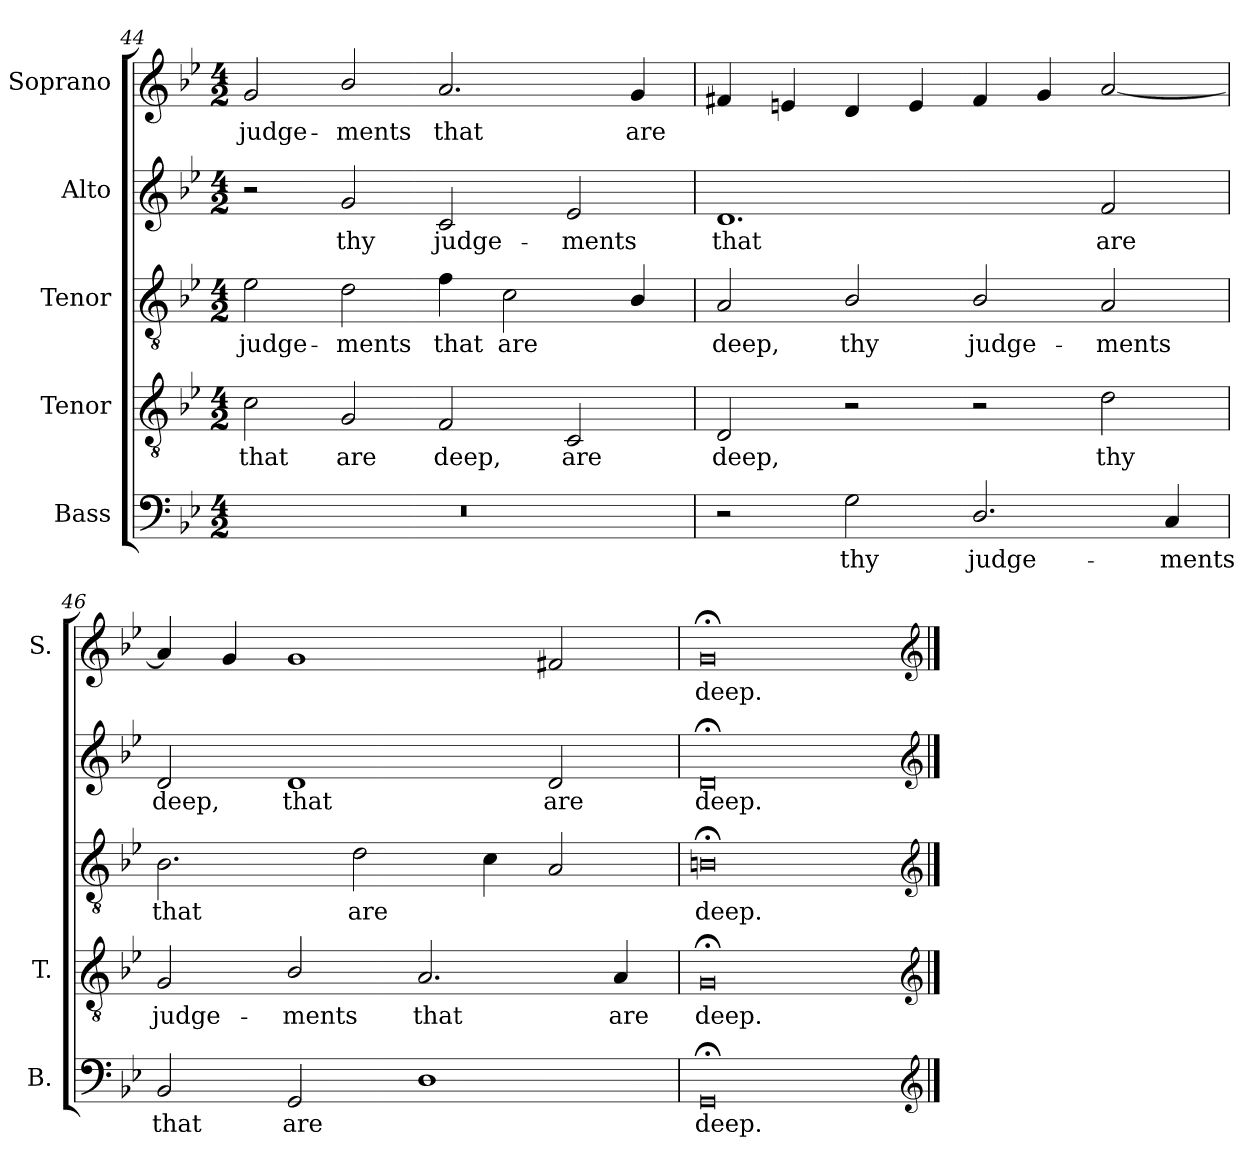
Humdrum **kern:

**kern	**text	**kern	**text	**kern	**text	**kern	**text	**kern	**text
*part5	*part5	*part4	*part4	*part3	*part3	*part2	*part2	*part1	*part1
*staff5	*staff5	*staff4	*staff4	*staff3	*staff3	*staff2	*staff2	*staff1	*staff1
*I"Bass	*	*I"Tenor	*	*I"Tenor	*	*I"Alto	*	*I"Soprano	*
*I'B.	*	*I'T.	*	*	*	*	*	*I'S.	*
*clefF4	*	*clefGv2	*	*clefGv2	*	*clefG2	*	*clefG2	*
*	*	*ITrd7c12	*	*ITrd7c12	*	*	*	*	*
*k[b-e-]	*	*k[b-e-]	*	*k[b-e-]	*	*k[b-e-]	*	*k[b-e-]	*
*B-:	*	*B-:	*	*B-:	*	*B-:	*	*B-:	*
*M4/2	*	*M4/2	*	*M4/2	*	*M4/2	*	*M4/2	*
=44	=44	=44	=44	=44	=44	=44	=44	=44	=44
!LO:N:vis=1	!	!	!	!	!	!	!	!	!
!	!	!	!LO:LY:b:color=#000000	!	!	!	!	!	!
!	!	!	!	!	!LO:LY:b:color=#000000	!	!	!	!
!	!	!	!	!	!	!	!	!	!LO:LY:b:color=#000000
0r	.	2Ci\	that	2E-i\	judge-	2r	.	2gi/	judge-
!	!	!	!LO:LY:b:color=#000000	!	!	!	!	!	!
!	!	!	!	!	!LO:LY:b:color=#000000	!	!	!	!
!	!	!	!	!	!	!	!LO:LY:b:color=#000000	!	!
!	!	!	!	!	!	!	!	!	!LO:LY:b:color=#000000
.	.	2GGi/	are	2Di\	-ments	2gi/	thy	2b-i/	-ments
!	!	!	!LO:LY:b:color=#000000	!	!	!	!	!	!
!	!	!	!	!	!LO:LY:b:color=#000000	!	!	!	!
!	!	!	!	!	!	!	!LO:LY:b:color=#000000	!	!
!	!	!	!	!	!	!	!	!	!LO:LY:b:color=#000000
.	.	2FFi/	deep,	4Fi\	that	2ci/	judge-	2.ai/	that
!	!	!	!	!	!LO:LY:b:color=#000000	!	!	!	!
.	.	.	.	2Ci\	are	.	.	.	.
!	!	!	!LO:LY:b:color=#000000	!	!	!	!	!	!
!	!	!	!	!	!	!	!LO:LY:b:color=#000000	!	!
.	.	2CCi/	are	.	.	2e-i/	-ments	.	.
!	!	!	!	!	!	!	!	!	!LO:LY:b:color=#000000
.	.	.	.	4BB-i/	.	.	.	4gi/	are
=45	=45	=45	=45	=45	=45	=45	=45	=45	=45
!	!	!	!LO:LY:b:color=#000000	!	!	!	!	!	!
!	!	!	!	!	!LO:LY:b:color=#000000	!	!	!	!
!	!	!	!	!	!	!	!LO:LY:b:color=#000000	!	!
2r	.	2DDi/	deep,	2AAi/	deep,	1.di	that	4f#Xi/	.
.	.	.	.	.	.	.	.	4eni/	.
!	!LO:LY:b:color=#000000	!	!	!	!	!	!	!	!
!	!	!	!	!	!LO:LY:b:color=#000000	!	!	!	!
2Gi\	thy	2r	.	2BB-i/	thy	.	.	4di/	.
.	.	.	.	.	.	.	.	4ei/	.
!	!LO:LY:b:color=#000000	!	!	!	!	!	!	!	!
!	!	!	!	!	!LO:LY:b:color=#000000	!	!	!	!
2.Di/	judge-	2r	.	2BB-i/	judge-	.	.	4f#i/	.
.	.	.	.	.	.	.	.	4gi/	.
!	!	!	!LO:LY:b:color=#000000	!	!	!	!	!	!
!	!	!	!	!	!LO:LY:b:color=#000000	!	!	!	!
!	!	!	!	!	!	!	!LO:LY:b:color=#000000	!	!
.	.	2Di\	thy	2AAi/	-ments	2fi/	are	[2ai/	.
!	!LO:LY:b:color=#000000	!	!	!	!	!	!	!	!
4Ci/	-ments	.	.	.	.	.	.	.	.
=46	=46	=46	=46	=46	=46	=46	=46	=46	=46
!	!LO:LY:b:color=#000000	!	!	!	!	!	!	!	!
!	!	!	!LO:LY:b:color=#000000	!	!	!	!	!	!
!	!	!	!	!	!LO:LY:b:color=#000000	!	!	!	!
!	!	!	!	!	!	!	!LO:LY:b:color=#000000	!	!
2BB-i/	that	2GGi/	judge-	2.BB-i\	that	2di/	deep,	4ai/]	.
.	.	.	.	.	.	.	.	4gi/	.
!	!LO:LY:b:color=#000000	!	!	!	!	!	!	!	!
!	!	!	!LO:LY:b:color=#000000	!	!	!	!	!	!
!	!	!	!	!	!	!	!LO:LY:b:color=#000000	!	!
2GGi/	are	2BB-i/	-ments	.	.	1di	that	1gi	.
!	!	!	!	!	!LO:LY:b:color=#000000	!	!	!	!
.	.	.	.	2Di\	are	.	.	.	.
!	!	!	!LO:LY:b:color=#000000	!	!	!	!	!	!
1Di	.	2.AAi/	that	.	.	.	.	.	.
.	.	.	.	4Ci\	.	.	.	.	.
!	!	!	!	!	!	!	!LO:LY:b:color=#000000	!	!
.	.	.	.	2AAi/	.	2di/	are	2f#Xi/	.
!	!	!	!LO:LY:b:color=#000000	!	!	!	!	!	!
.	.	4AAi/	are	.	.	.	.	.	.
=47	=47	=47	=47	=47	=47	=47	=47	=47	=47
!	!LO:LY:b:color=#000000	!	!	!	!	!	!	!	!
!	!	!	!LO:LY:b:color=#000000	!	!	!	!	!	!
!	!	!	!	!	!LO:LY:b:color=#000000	!	!	!	!
!	!	!	!	!	!	!	!LO:LY:b:color=#000000	!	!
!	!	!	!	!	!	!	!	!	!LO:LY:b:color=#000000
0GG;i	deep.	0GG;i	deep.	0BBn;i	deep.	0d;i	deep.	0g;i	deep.
*clefG2	*	*clefG2	*	*clefG2	*	*clefG2	*	*clefG2	*
==	==	==	==	==	==	==	==	==	==
*-	*-	*-	*-	*-	*-	*-	*-	*-	*-
